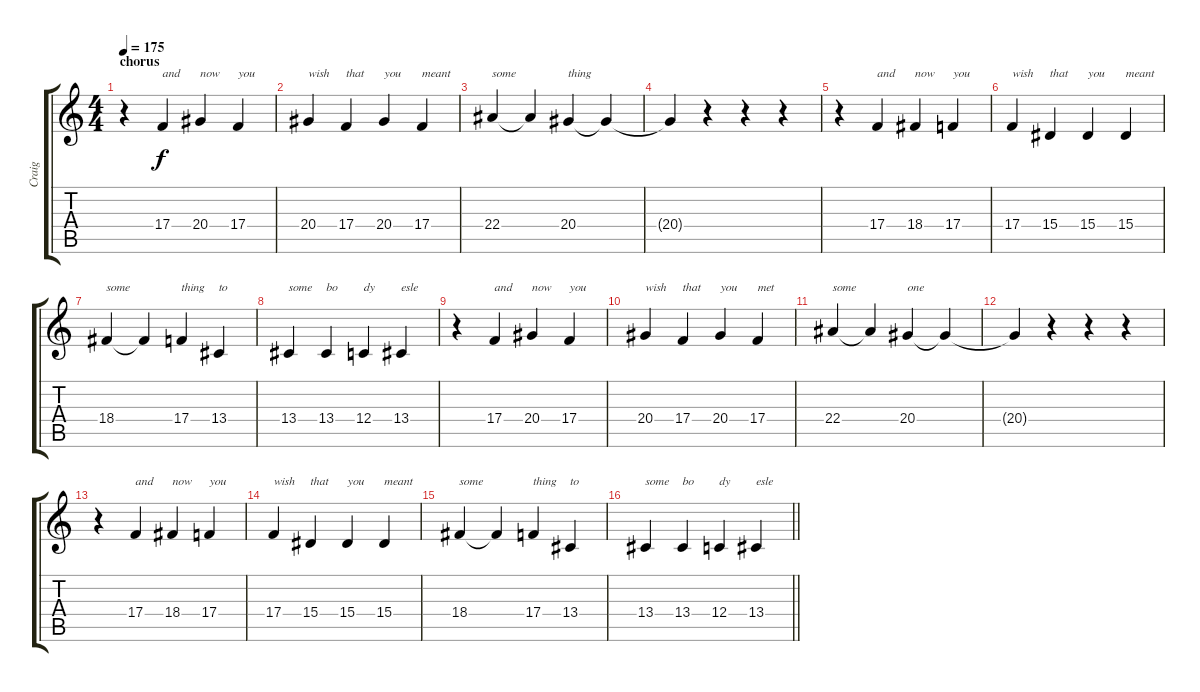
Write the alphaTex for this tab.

\track ("Craig" "Craig") {instrument voiceoohs}
\staff {score tabs}
\tuning (D4 A3 F3 C3 G2 C2) {hide}
\ts (4 4)
\section ("" "chorus")
\tempo 175
\clef g2
\ks c
r.4{dy f} 17.4.4{txt "and"} 20.4.4{txt "now"} 17.4.4{txt "you"} |
20.4.4{txt "wish"} 17.4.4{txt "that"} 20.4.4{txt "you"} 17.4.4{txt "meant"} |
22.4.4{txt "some"} 22.4{t}.4 20.4.4{txt "thing"} 20.4{t}.4 |
20.4{t}.4 r.4 r.4 r.4 |
r.4 17.4.4{txt "and"} 18.4.4{txt "now"} 17.4.4{txt "you"} |
17.4.4{txt "wish"} 15.4.4{txt "that"} 15.4.4{txt "you"} 15.4.4{txt "meant"} |
18.4.4{txt "some"} 18.4{t}.4 17.4.4{txt "thing"} 13.4.4{txt "to"} |
13.4.4{txt "some"} 13.4.4{txt "bo"} 12.4.4{txt "dy"} 13.4.4{txt "esle"} |
r.4 17.4.4{txt "and"} 20.4.4{txt "now"} 17.4.4{txt "you"} |
20.4.4{txt "wish"} 17.4.4{txt "that"} 20.4.4{txt "you"} 17.4.4{txt "met"} |
22.4.4{txt "some"} 22.4{t}.4 20.4.4{txt "one"} 20.4{t}.4 |
20.4{t}.4 r.4 r.4 r.4 |
r.4 17.4.4{txt "and"} 18.4.4{txt "now"} 17.4.4{txt "you"} |
17.4.4{txt "wish"} 15.4.4{txt "that"} 15.4.4{txt "you"} 15.4.4{txt "meant"} |
18.4.4{txt "some"} 18.4{t}.4 17.4.4{txt "thing"} 13.4.4{txt "to"} |
\barLineRight lightlight
13.4.4{txt "some"} 13.4.4{txt "bo"} 12.4.4{txt "dy"} 13.4.4{txt "esle"}
